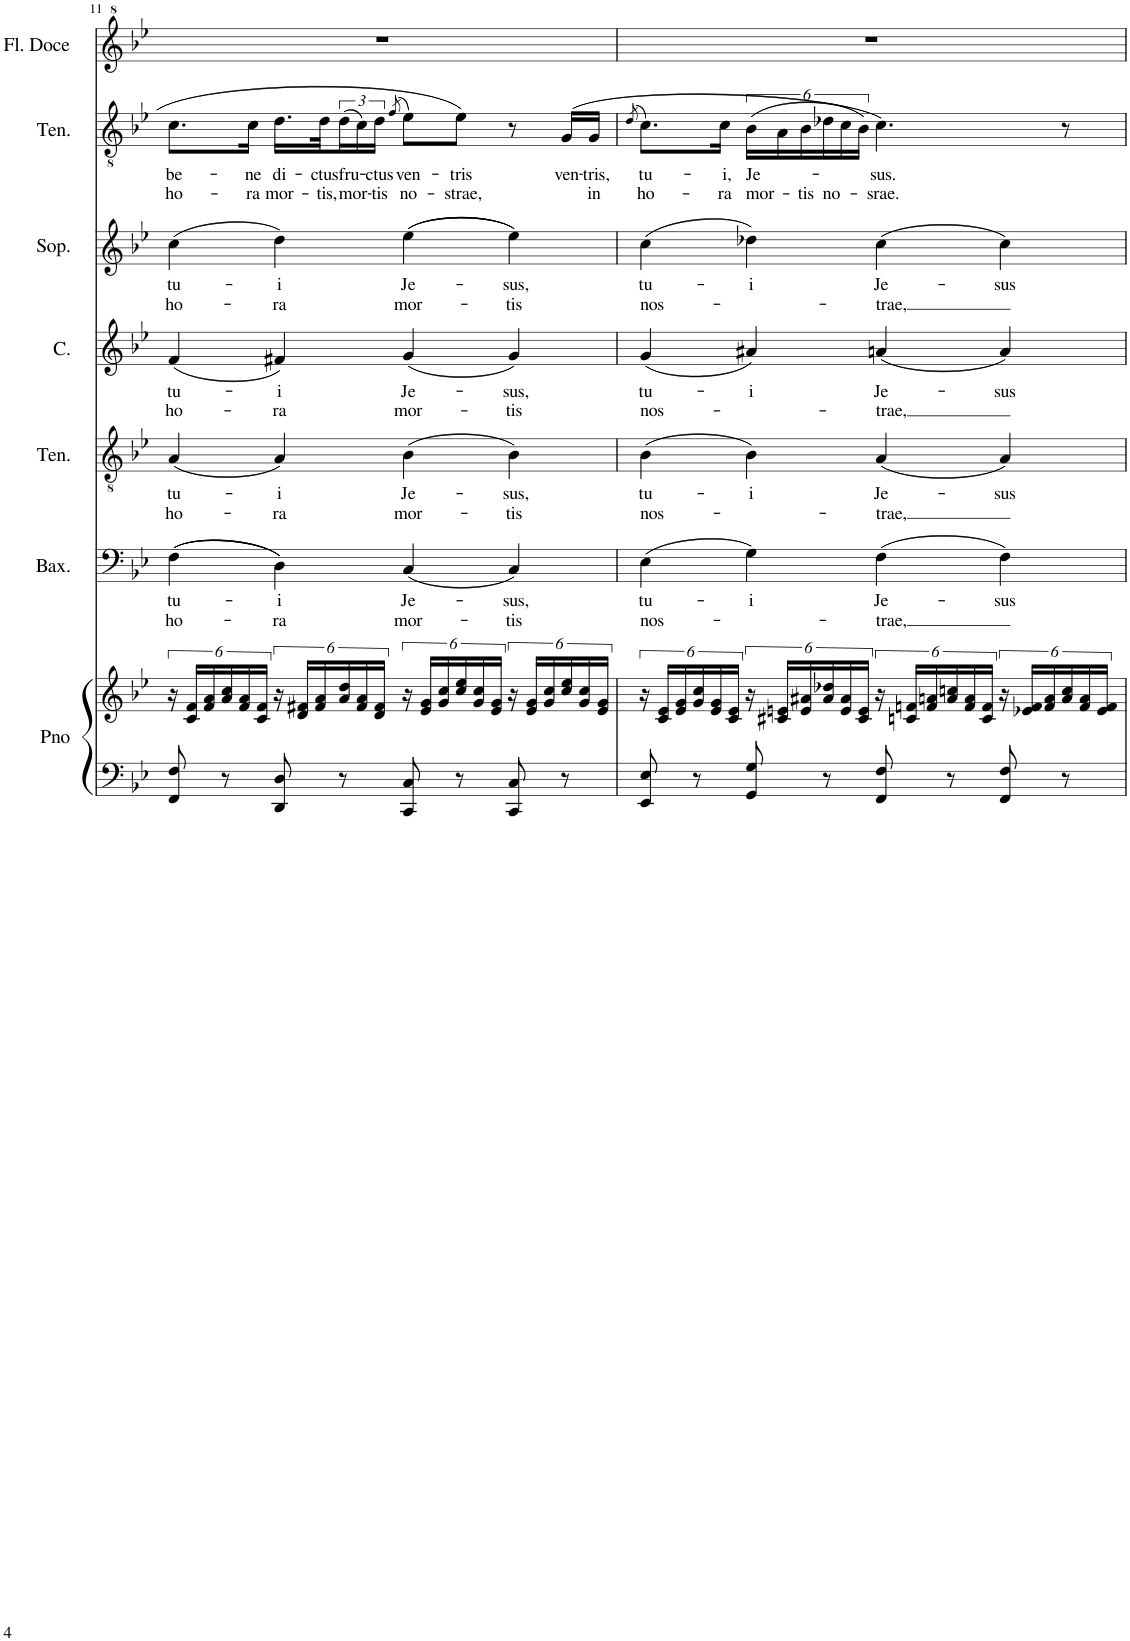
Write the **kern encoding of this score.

**kern	**kern	**kern	**text	**text	**kern	**text	**text	**kern	**text	**text	**kern	**text	**text	**kern	**text	**text	**kern
*part7	*part7	*part6	*part6	*part6	*part5	*part5	*part5	*part4	*part4	*part4	*part3	*part3	*part3	*part2	*part2	*part2	*part1
*staff8	*staff7	*staff6	*staff6	*staff6	*staff5	*staff5	*staff5	*staff4	*staff4	*staff4	*staff3	*staff3	*staff3	*staff2	*staff2	*staff2	*staff1
*I"Piano	*	*I"Baixo	*	*	*I"Tenor	*	*	*I"Contralto	*	*	*I"Soprano	*	*	*I"Tenor	*	*	*I"Flauta Doce
*I'Pno	*	*I'Bax.	*	*	*I'Ten.	*	*	*I'C.	*	*	*I'Sop.	*	*	*I'Ten.	*	*	*I'Fl. Doce
!!LO:PB:g=z
*clefF4	*clefG2	*clefF4	*	*	*clefGv2	*	*	*clefG2	*	*	*clefG2	*	*	*clefGv2	*	*	*clefG^2
*k[b-e-]	*k[b-e-]	*k[b-e-]	*	*	*k[b-e-]	*	*	*k[b-e-]	*	*	*k[b-e-]	*	*	*k[b-e-]	*	*	*k[b-e-]
*M4/4	*M4/4	*M4/4	*	*	*M4/4	*	*	*M4/4	*	*	*M4/4	*	*	*M4/4	*	*	*M4/4
*met(c)	*met(c)	*met(c)	*	*	*met(c)	*	*	*met(c)	*	*	*met(c)	*	*	*met(c)	*	*	*met(c)
=11	=11	=11	=11	=11	=11	=11	=11	=11	=11	=11	=11	=11	=11	=11	=11	=11	=11
!	!	!	!LO:LY:b	!LO:LY:b	!	!LO:LY:b	!LO:LY:b	!	!LO:LY:b	!LO:LY:b	!	!LO:LY:b	!LO:LY:b	!	!LO:LY:b	!LO:LY:b	!
8FF/ 8F/	24r	((4F\	tu-	ho-	(4A/	tu-	ho-	(4f/	tu-	ho-	(4cc\	tu-	ho-	8.c\L	be-	ho-	1r
.	24c/ 24f/LL	.	.	.	.	.	.	.	.	.	.	.	.	.	.	.	.
.	24f/ 24a/	.	.	.	.	.	.	.	.	.	.	.	.	.	.	.	.
8r	24a/ 24cc/	.	.	.	.	.	.	.	.	.	.	.	.	.	.	.	.
.	24f/ 24a/	.	.	.	.	.	.	.	.	.	.	.	.	.	.	.	.
!	!	!	!	!	!	!	!	!	!	!	!	!	!	!	!LO:LY:b	!LO:LY:b	!
.	.	.	.	.	.	.	.	.	.	.	.	.	.	16c\Jk	-ne	-ra	.
.	24c/ 24f/JJ	.	.	.	.	.	.	.	.	.	.	.	.	.	.	.	.
!	!	!	!LO:LY:b	!LO:LY:b	!	!LO:LY:b	!LO:LY:b	!	!LO:LY:b	!LO:LY:b	!	!LO:LY:b	!LO:LY:b	!	!LO:LY:b	!LO:LY:b	!
8DD/ 8D/	24r	4D\))	-i	-ra	4A/)	-i	-ra	4f#X/)	-i	-ra	4dd\)	-i	-ra	16.d\LL	di-	mor-	.
.	24d/ 24f#X/LL	.	.	.	.	.	.	.	.	.	.	.	.	.	.	.	.
.	24f#/ 24a/	.	.	.	.	.	.	.	.	.	.	.	.	.	.	.	.
!	!	!	!	!	!	!	!	!	!	!	!	!	!	!	!LO:LY:b	!LO:LY:b	!
.	.	.	.	.	.	.	.	.	.	.	.	.	.	32d\K	-ctus	-tis,	.
!	!	!	!	!	!	!	!	!	!	!	!	!	!	!	!LO:LY:b	!LO:LY:b	!
8r	24a/ 24dd/	.	.	.	.	.	.	.	.	.	.	.	.	(24d\	fru-	mor-	.
.	24f#/ 24a/	.	.	.	.	.	.	.	.	.	.	.	.	24c\)	.	.	.
!	!	!	!	!	!	!	!	!	!	!	!	!	!	!	!LO:LY:b	!LO:LY:b	!
.	24d/ 24f#/JJ	.	.	.	.	.	.	.	.	.	.	.	.	24d\JJ	-ctus	-tis	.
.	.	.	.	.	.	.	.	.	.	.	.	.	.	(>8qf/	.	.	.
!	!	!	!LO:LY:b	!LO:LY:b	!	!LO:LY:b	!LO:LY:b	!	!LO:LY:b	!LO:LY:b	!	!LO:LY:b	!LO:LY:b	!	!LO:LY:b	!LO:LY:b	!
8CC/ 8C/	24r	(4C/	Je-	mor-	(4B-\	Je-	mor-	(4g/	Je-	mor-	((4ee-\	Je-	mor-	8e-\L)	ven-	no-	.
.	24e-/ 24g/LL	.	.	.	.	.	.	.	.	.	.	.	.	.	.	.	.
.	24g/ 24cc/	.	.	.	.	.	.	.	.	.	.	.	.	.	.	.	.
!	!	!	!	!	!	!	!	!	!	!	!	!	!	!	!LO:LY:b	!LO:LY:b	!
8r	24cc/ 24ee-/	.	.	.	.	.	.	.	.	.	.	.	.	8e-\J	-tris	-strae,	.
.	24g/ 24cc/	.	.	.	.	.	.	.	.	.	.	.	.	.	.	.	.
.	24e-/ 24g/JJ	.	.	.	.	.	.	.	.	.	.	.	.	.	.	.	.
!	!	!	!LO:LY:b	!LO:LY:b	!	!LO:LY:b	!LO:LY:b	!	!LO:LY:b	!LO:LY:b	!	!LO:LY:b	!LO:LY:b	!	!	!	!
8CC/ 8C/	24r	4C/)	-sus,	-tis	4B-\)	-sus,	-tis	4g/)	-sus,	-tis	4ee-\))	-sus,	-tis	8r	.	.	.
.	24e-/ 24g/LL	.	.	.	.	.	.	.	.	.	.	.	.	.	.	.	.
.	24g/ 24cc/	.	.	.	.	.	.	.	.	.	.	.	.	.	.	.	.
!	!	!	!	!	!	!	!	!	!	!	!	!	!	!	!LO:LY:b	!	!
8r	24cc/ 24ee-/	.	.	.	.	.	.	.	.	.	.	.	.	(>16G/LL	ven-	.	.
.	24g/ 24cc/	.	.	.	.	.	.	.	.	.	.	.	.	.	.	.	.
!	!	!	!	!	!	!	!	!	!	!	!	!	!	!	!LO:LY:b	!LO:LY:b	!
.	.	.	.	.	.	.	.	.	.	.	.	.	.	16G/JJ	-tris,	in	.
.	24e-/ 24g/JJ	.	.	.	.	.	.	.	.	.	.	.	.	.	.	.	.
=12	=12	=12	=12	=12	=12	=12	=12	=12	=12	=12	=12	=12	=12	=12	=12	=12	=12
.	.	.	.	.	.	.	.	.	.	.	.	.	.	(>8qd/	.	.	.
!	!	!	!LO:LY:b	!LO:LY:b	!	!LO:LY:b	!LO:LY:b	!	!LO:LY:b	!LO:LY:b	!	!LO:LY:b	!LO:LY:b	!	!LO:LY:b	!LO:LY:b	!
8EE-/ 8E-/	24r	(4E-\	tu-	nos-	(4B-\	tu-	nos-	(4g/	tu-	nos-	(4cc\	tu-	nos-	8.c\L)	tu-	ho-	1r
.	24c/ 24e-/LL	.	.	.	.	.	.	.	.	.	.	.	.	.	.	.	.
.	24e-/ 24g/	.	.	.	.	.	.	.	.	.	.	.	.	.	.	.	.
8r	24g/ 24cc/	.	.	.	.	.	.	.	.	.	.	.	.	.	.	.	.
.	24e-/ 24g/	.	.	.	.	.	.	.	.	.	.	.	.	.	.	.	.
!	!	!	!	!	!	!	!	!	!	!	!	!	!	!	!LO:LY:b	!LO:LY:b	!
.	.	.	.	.	.	.	.	.	.	.	.	.	.	16c\Jk	-i,	-ra	.
.	24c/ 24e-/JJ	.	.	.	.	.	.	.	.	.	.	.	.	.	.	.	.
!	!	!	!LO:LY:b	!	!	!LO:LY:b	!	!	!LO:LY:b	!	!	!LO:LY:b	!	!	!LO:LY:b	!LO:LY:b	!
8GG/ 8G/	24r	4G\)	-i	.	4B-\)	-i	.	4a#X/)	-i	.	4dd-X\)	-i	.	(24B-\LL	Je-	mor-	.
.	24c#X/ 24en/LL	.	.	.	.	.	.	.	.	.	.	.	.	24A\	.	.	.
!	!	!	!	!	!	!	!	!	!	!	!	!	!	!	!	!LO:LY:b	!
.	24e/ 24a#X/	.	.	.	.	.	.	.	.	.	.	.	.	24B-\	.	-tis	.
!	!	!	!	!	!	!	!	!	!	!	!	!	!	!	!	!LO:LY:b	!
8r	24a#/ 24dd-X/	.	.	.	.	.	.	.	.	.	.	.	.	24d-X\	.	no-	.
.	24e/ 24a#/	.	.	.	.	.	.	.	.	.	.	.	.	24c\	.	.	.
.	24c#/ 24e/JJ	.	.	.	.	.	.	.	.	.	.	.	.	24B-\JJ)	.	.	.
!	!	!	!LO:LY:b	!LO:LY:b	!	!LO:LY:b	!LO:LY:b	!	!LO:LY:b	!LO:LY:b	!	!LO:LY:b	!LO:LY:b	!	!LO:LY:b	!LO:LY:b	!
8FF/ 8F/	24r	(4F\	Je-	-trae,	(4A/	Je-	-trae,	(4an/	Je-	-trae,	(4cc\	Je-	-trae,	4.c\)	-sus.	-srae.	.
.	24cn/ 24fn/LL	.	.	.	.	.	.	.	.	.	.	.	.	.	.	.	.
.	24f/ 24an/	.	.	.	.	.	.	.	.	.	.	.	.	.	.	.	.
8r	24a/ 24ccn/	.	.	.	.	.	.	.	.	.	.	.	.	.	.	.	.
.	24f/ 24a/	.	.	.	.	.	.	.	.	.	.	.	.	.	.	.	.
.	24c/ 24f/JJ	.	.	.	.	.	.	.	.	.	.	.	.	.	.	.	.
!	!	!	!LO:LY:b	!	!	!LO:LY:b	!	!	!LO:LY:b	!	!	!LO:LY:b	!	!	!	!	!
8FF/ 8F/	24r	4F\)	-sus	.	4A/)	-sus	.	4a/)	-sus	.	4cc\)	-sus	.	.	.	.	.
.	24e-X/ 24f/LL	.	.	.	.	.	.	.	.	.	.	.	.	.	.	.	.
.	24f/ 24a/	.	.	.	.	.	.	.	.	.	.	.	.	.	.	.	.
8r	24a/ 24cc/	.	.	.	.	.	.	.	.	.	.	.	.	8r	.	.	.
.	24f/ 24a/	.	.	.	.	.	.	.	.	.	.	.	.	.	.	.	.
.	24e-/ 24f/JJ	.	.	.	.	.	.	.	.	.	.	.	.	.	.	.	.
=	=	=	=	=	=	=	=	=	=	=	=	=	=	=	=	=	=
*-	*-	*-	*-	*-	*-	*-	*-	*-	*-	*-	*-	*-	*-	*-	*-	*-	*-
